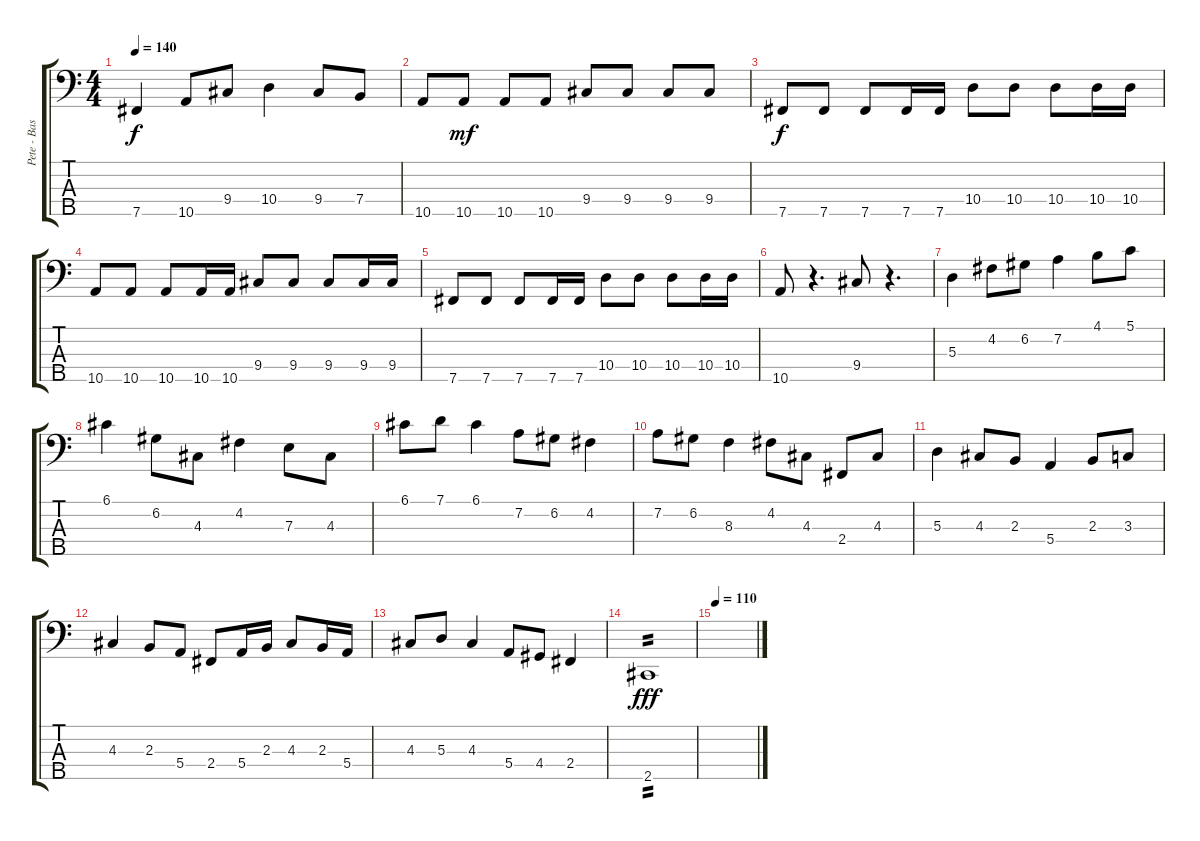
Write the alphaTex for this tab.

\track ("Pete - Bass" "Pete - Bas") {instrument electricbassfinger}
\staff {score tabs}
\tuning (G2 D2 A1 E1 B0) {hide}
\ts (4 4)
\tempo 140
\clef f4
\ks c
7.5.4{dy f} 10.5.8 9.4.8 10.4.4 9.4.8 7.4.8 |
10.5.8 10.5.8{dy mf} 10.5.8 10.5.8 9.4.8 9.4.8 9.4.8 9.4.8 |
7.5.8{dy f} 7.5.8 7.5.8 7.5.16 7.5.16 10.4.8 10.4.8 10.4.8 10.4.16 10.4.16 |
10.5.8 10.5.8 10.5.8 10.5.16 10.5.16 9.4.8 9.4.8 9.4.8 9.4.16 9.4.16 |
7.5.8 7.5.8 7.5.8 7.5.16 7.5.16 10.4.8 10.4.8 10.4.8 10.4.16 10.4.16 |
10.5.8 r.4{d} 9.4.8 r.4{d} |
5.3.4 4.2.8 6.2.8 7.2.4 4.1.8 5.1.8 |
6.1.4 6.2.8 4.3.8 4.2.4 7.3.8 4.3.8 |
6.1.8 7.1.8 6.1.4 7.2.8 6.2.8 4.2.4 |
7.2.8 6.2.8 8.3.4 4.2.8 4.3.8 2.4.8 4.3.8 |
5.3.4 4.3.8 2.3.8 5.4.4 2.3.8 3.3.8 |
4.3.4 2.3.8 5.4.8 2.4.8 5.4.16 2.3.16 4.3.8 2.3.16 5.4.16 |
4.3.8 5.3.8 4.3.4 5.4.8 4.4.8 2.4.4 |
2.5.1{tp 2 dy fff} |
\tempo 110
